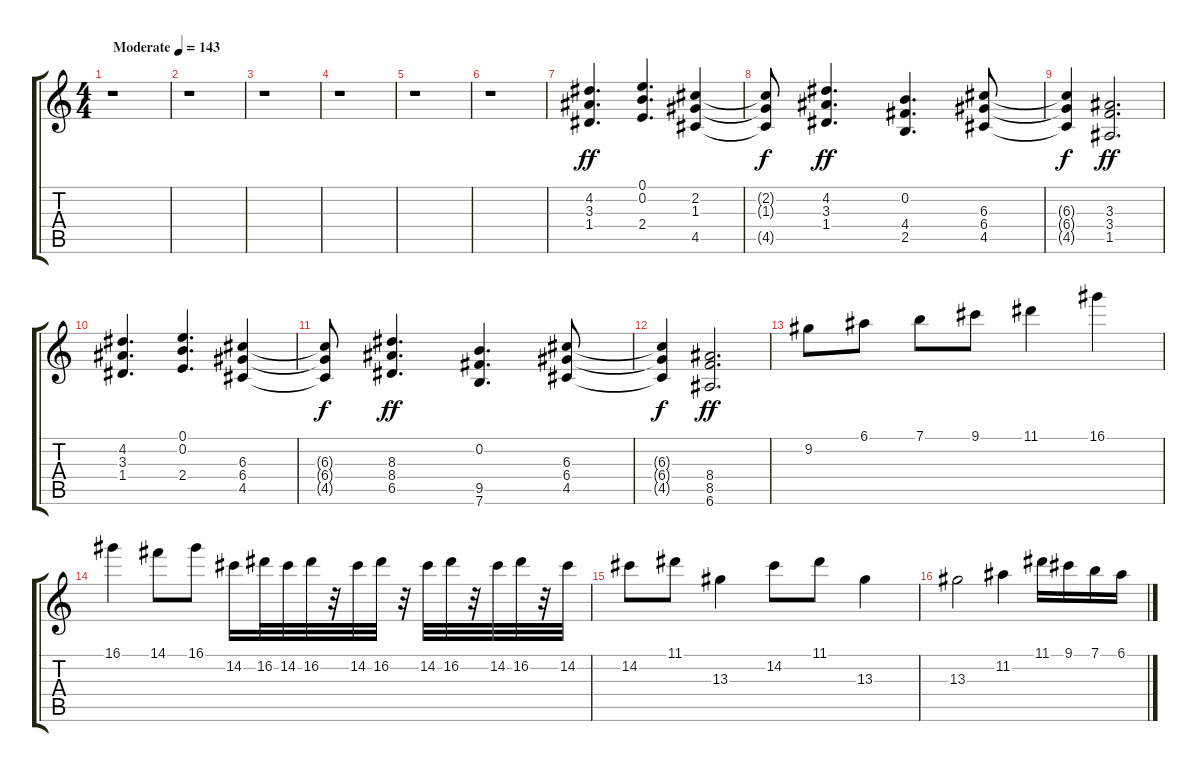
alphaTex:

\track "" {instrument distortionguitar}
\staff {score tabs}
\tuning (E4 B3 G3 D3 A2 E2) {hide}
\ts (4 4)
\tempo (143 "Moderate")
\clef g2
\ks c
r.1{dy ff instrument distortionguitar} |
r.1 |
r.1 |
r.1 |
r.1 |
r.1 |
(4.2 3.3 1.4).4{d} (0.1 0.2 2.4).4{d} (2.2 1.3 4.5).4 |
(2.2{t} 1.3{t} 4.5{t}).8{dy f} (4.2 3.3 1.4).4{d dy ff} (0.2 4.4 2.5).4{d} (6.3 6.4 4.5).8 |
(6.3{t} 6.4{t} 4.5{t}).4{dy f} (3.3 3.4 1.5).2{d dy ff} |
(4.2 3.3 1.4).4{d} (0.1 0.2 2.4).4{d} (6.3 6.4 4.5).4 |
(6.3{t} 6.4{t} 4.5{t}).8{dy f} (8.3 8.4 6.5).4{d dy ff} (0.2 9.5 7.6).4{d} (6.3 6.4 4.5).8 |
(6.3{t} 6.4{t} 4.5{t}).4{dy f} (8.4 8.5 6.6).2{d dy ff} |
9.2.8 6.1.8 7.1.8 9.1.8 11.1.4 16.1.4 |
16.1.4 14.1.8 16.1.8 14.2.16 16.2.32 14.2.32 16.2.32 r.32 14.2.32 16.2.32 r.32 14.2.32 16.2.32 r.32 14.2.32 16.2.32 r.32 14.2.32 |
14.2.8 11.1.8 13.3.4 14.2.8 11.1.8 13.3.4 |
13.3.2 11.2.4 11.1.16 9.1.16 7.1.16 6.1.16
